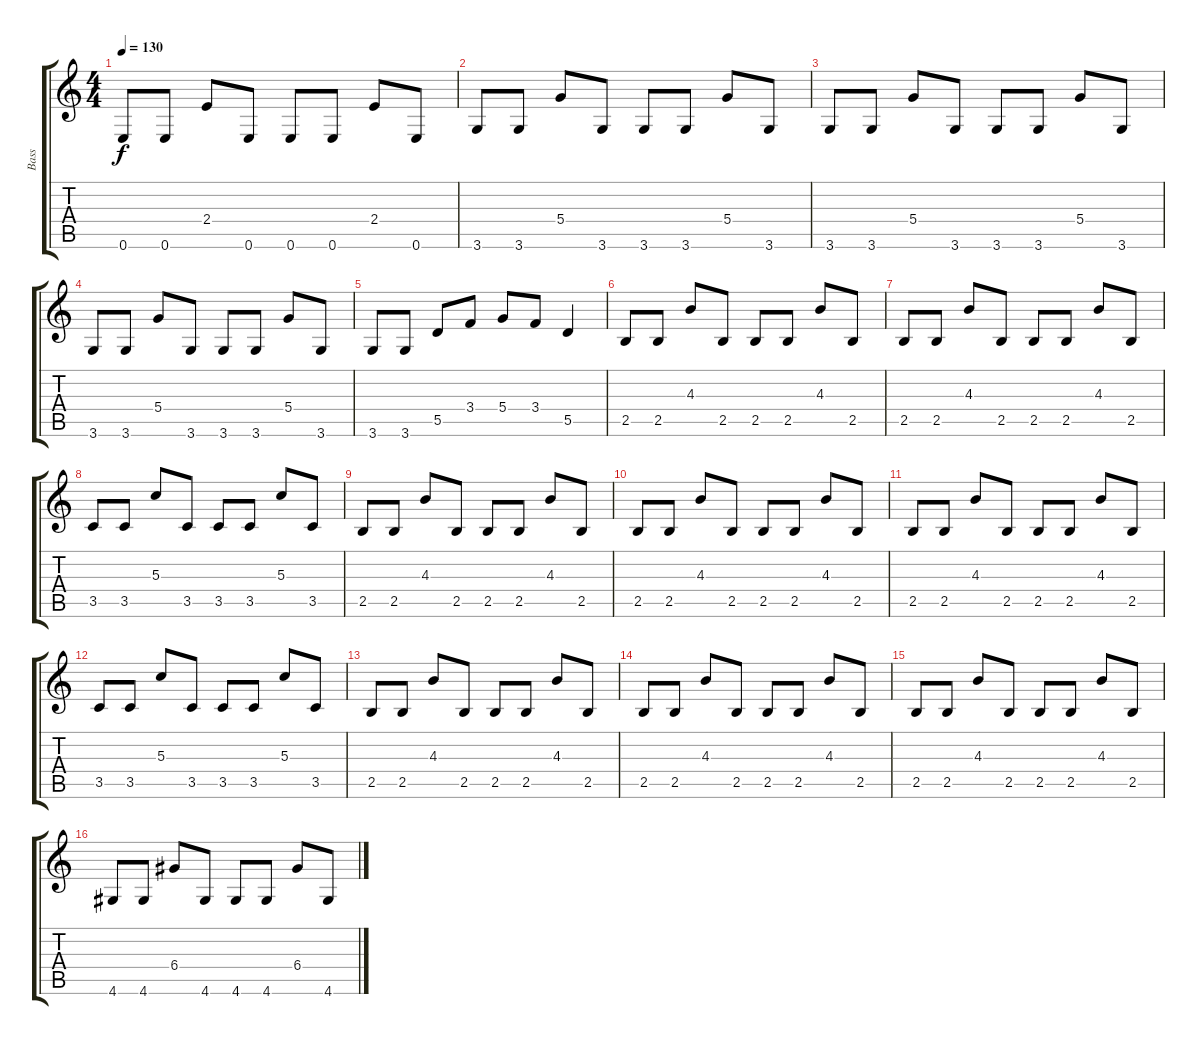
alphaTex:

\track ("Bass" "Bass") {instrument electricbasspick}
\staff {score tabs}
\tuning (E4 B3 G3 D3 A2 E2) {hide}
\ts (4 4)
\tempo 130
\clef g2
\ks c
0.6.8{dy f} 0.6.8 2.4.8 0.6.8 0.6.8 0.6.8 2.4.8 0.6.8 |
3.6.8 3.6.8 5.4.8 3.6.8 3.6.8 3.6.8 5.4.8 3.6.8 |
3.6.8 3.6.8 5.4.8 3.6.8 3.6.8 3.6.8 5.4.8 3.6.8 |
3.6.8 3.6.8 5.4.8 3.6.8 3.6.8 3.6.8 5.4.8 3.6.8 |
3.6.8 3.6.8 5.5.8 3.4.8 5.4.8 3.4.8 5.5.4 |
2.5.8 2.5.8 4.3.8 2.5.8 2.5.8 2.5.8 4.3.8 2.5.8 |
2.5.8 2.5.8 4.3.8 2.5.8 2.5.8 2.5.8 4.3.8 2.5.8 |
3.5.8 3.5.8 5.3.8 3.5.8 3.5.8 3.5.8 5.3.8 3.5.8 |
2.5.8 2.5.8 4.3.8 2.5.8 2.5.8 2.5.8 4.3.8 2.5.8 |
2.5.8 2.5.8 4.3.8 2.5.8 2.5.8 2.5.8 4.3.8 2.5.8 |
2.5.8 2.5.8 4.3.8 2.5.8 2.5.8 2.5.8 4.3.8 2.5.8 |
3.5.8 3.5.8 5.3.8 3.5.8 3.5.8 3.5.8 5.3.8 3.5.8 |
2.5.8 2.5.8 4.3.8 2.5.8 2.5.8 2.5.8 4.3.8 2.5.8 |
2.5.8 2.5.8 4.3.8 2.5.8 2.5.8 2.5.8 4.3.8 2.5.8 |
2.5.8 2.5.8 4.3.8 2.5.8 2.5.8 2.5.8 4.3.8 2.5.8 |
4.6.8 4.6.8 6.4.8 4.6.8 4.6.8 4.6.8 6.4.8 4.6.8
